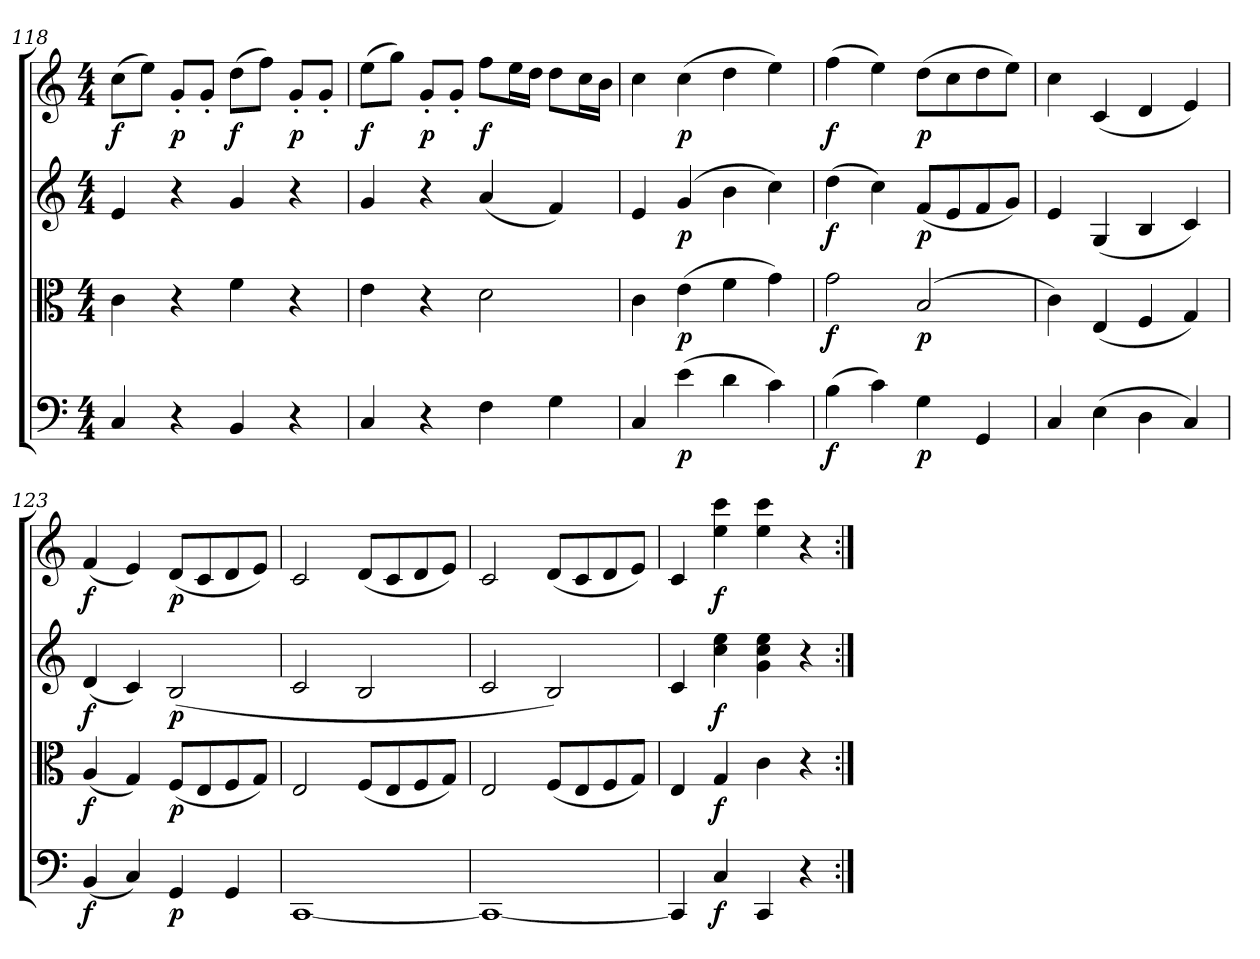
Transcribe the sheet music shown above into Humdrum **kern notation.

**kern	**dynam	**kern	**dynam	**kern	**dynam	**kern	**dynam
*part4	*part4	*part3	*part3	*part2	*part2	*part1	*part1
*staff4	*staff4	*staff3	*staff3	*staff2	*staff2	*staff1	*staff1
*clefF4	*	*clefC3	*	*clefG2	*	*clefG2	*
*k[]	*	*k[]	*	*k[]	*	*k[]	*
*C:	*	*C:	*	*C:	*	*C:	*
*M4/4	*	*M4/4	*	*M4/4	*	*M4/4	*
=118	=118	=118	=118	=118	=118	=118	=118
4C/	.	4c\	.	4e/	.	(8cc\L	f
.	.	.	.	.	.	8ee\J)	.
4r	.	4r	.	4r	.	8g'/L	p
.	.	.	.	.	.	8g'/J	.
4BB/	.	4f\	.	4g/	.	(8dd\L	f
.	.	.	.	.	.	8ff\J)	.
4r	.	4r	.	4r	.	8g'/L	p
.	.	.	.	.	.	8g'/J	.
=119	=119	=119	=119	=119	=119	=119	=119
4C/	.	4e\	.	4g/	.	(8ee\L	f
.	.	.	.	.	.	8gg\J)	.
4r	.	4r	.	4r	.	8g'/L	p
.	.	.	.	.	.	8g'/J	.
4F\	.	2d\	.	(4a/	.	8ff\L	f
.	.	.	.	.	.	16ee\L	.
.	.	.	.	.	.	16dd\JJ	.
4G\	.	.	.	4f/)	.	8dd\L	.
.	.	.	.	.	.	16cc\L	.
.	.	.	.	.	.	16b\JJ	.
=120	=120	=120	=120	=120	=120	=120	=120
4C/	.	4c\	.	4e/	.	4cc\	.
(4e\	p	(4e\	p	(4g/	p	(4cc\	p
4d\	.	4f\	.	4b\	.	4dd\	.
4c\)	.	4g\)	.	4cc\)	.	4ee\)	.
=121	=121	=121	=121	=121	=121	=121	=121
(4B\	f	2g\	f	(4dd\	f	(4ff\	f
4c\)	.	.	.	4cc\)	.	4ee\)	.
4G\	p	(2B/	p	(8f/L	p	(8dd\L	p
.	.	.	.	8e/	.	8cc\	.
4GG/	.	.	.	8f/	.	8dd\	.
.	.	.	.	8g/J)	.	8ee\J)	.
=122	=122	=122	=122	=122	=122	=122	=122
4C/	.	4c\)	.	4e/	.	4cc\	.
(4E\	.	(4E/	.	(4G/	.	(4c/	.
4D\	.	4F/	.	4B/	.	4d/	.
4C/)	.	4G/)	.	4c/)	.	4e/)	.
=123	=123	=123	=123	=123	=123	=123	=123
(4BB/	f	(4A/	f	(4d/	f	(4f/	f
4C/)	.	4G/)	.	4c/)	.	4e/)	.
4GG/	p	(8F/L	p	(2B/	p	(8d/L	p
.	.	8E/	.	.	.	8c/	.
4GG/	.	8F/	.	.	.	8d/	.
.	.	8G/J)	.	.	.	8e/J)	.
=124	=124	=124	=124	=124	=124	=124	=124
[1CC/	.	2E/	.	2c/	.	2c/	.
.	.	(8F/L	.	2B/	.	(8d/L	.
.	.	8E/	.	.	.	8c/	.
.	.	8F/	.	.	.	8d/	.
.	.	8G/J)	.	.	.	8e/J)	.
=125	=125	=125	=125	=125	=125	=125	=125
1CC/_	.	2E/	.	2c/	.	2c/	.
.	.	(8F/L	.	2B/)	.	(8d/L	.
.	.	8E/	.	.	.	8c/	.
.	.	8F/	.	.	.	8d/	.
.	.	8G/J)	.	.	.	8e/J)	.
=126	=126	=126	=126	=126	=126	=126	=126
4CC/]	.	4E/	.	4c/	.	4c/	.
4C/	f	4G/	f	4cc\ 4ee\	f	4ee\ 4ccc\	f
4CC/	.	4c\	.	4g\ 4cc\ 4ee\	.	4ee\ 4ccc\	.
4r	.	4r	.	4r	.	4r	.
=:|!	=:|!	=:|!	=:|!	=:|!	=:|!	=:|!	=:|!
*-	*-	*-	*-	*-	*-	*-	*-
